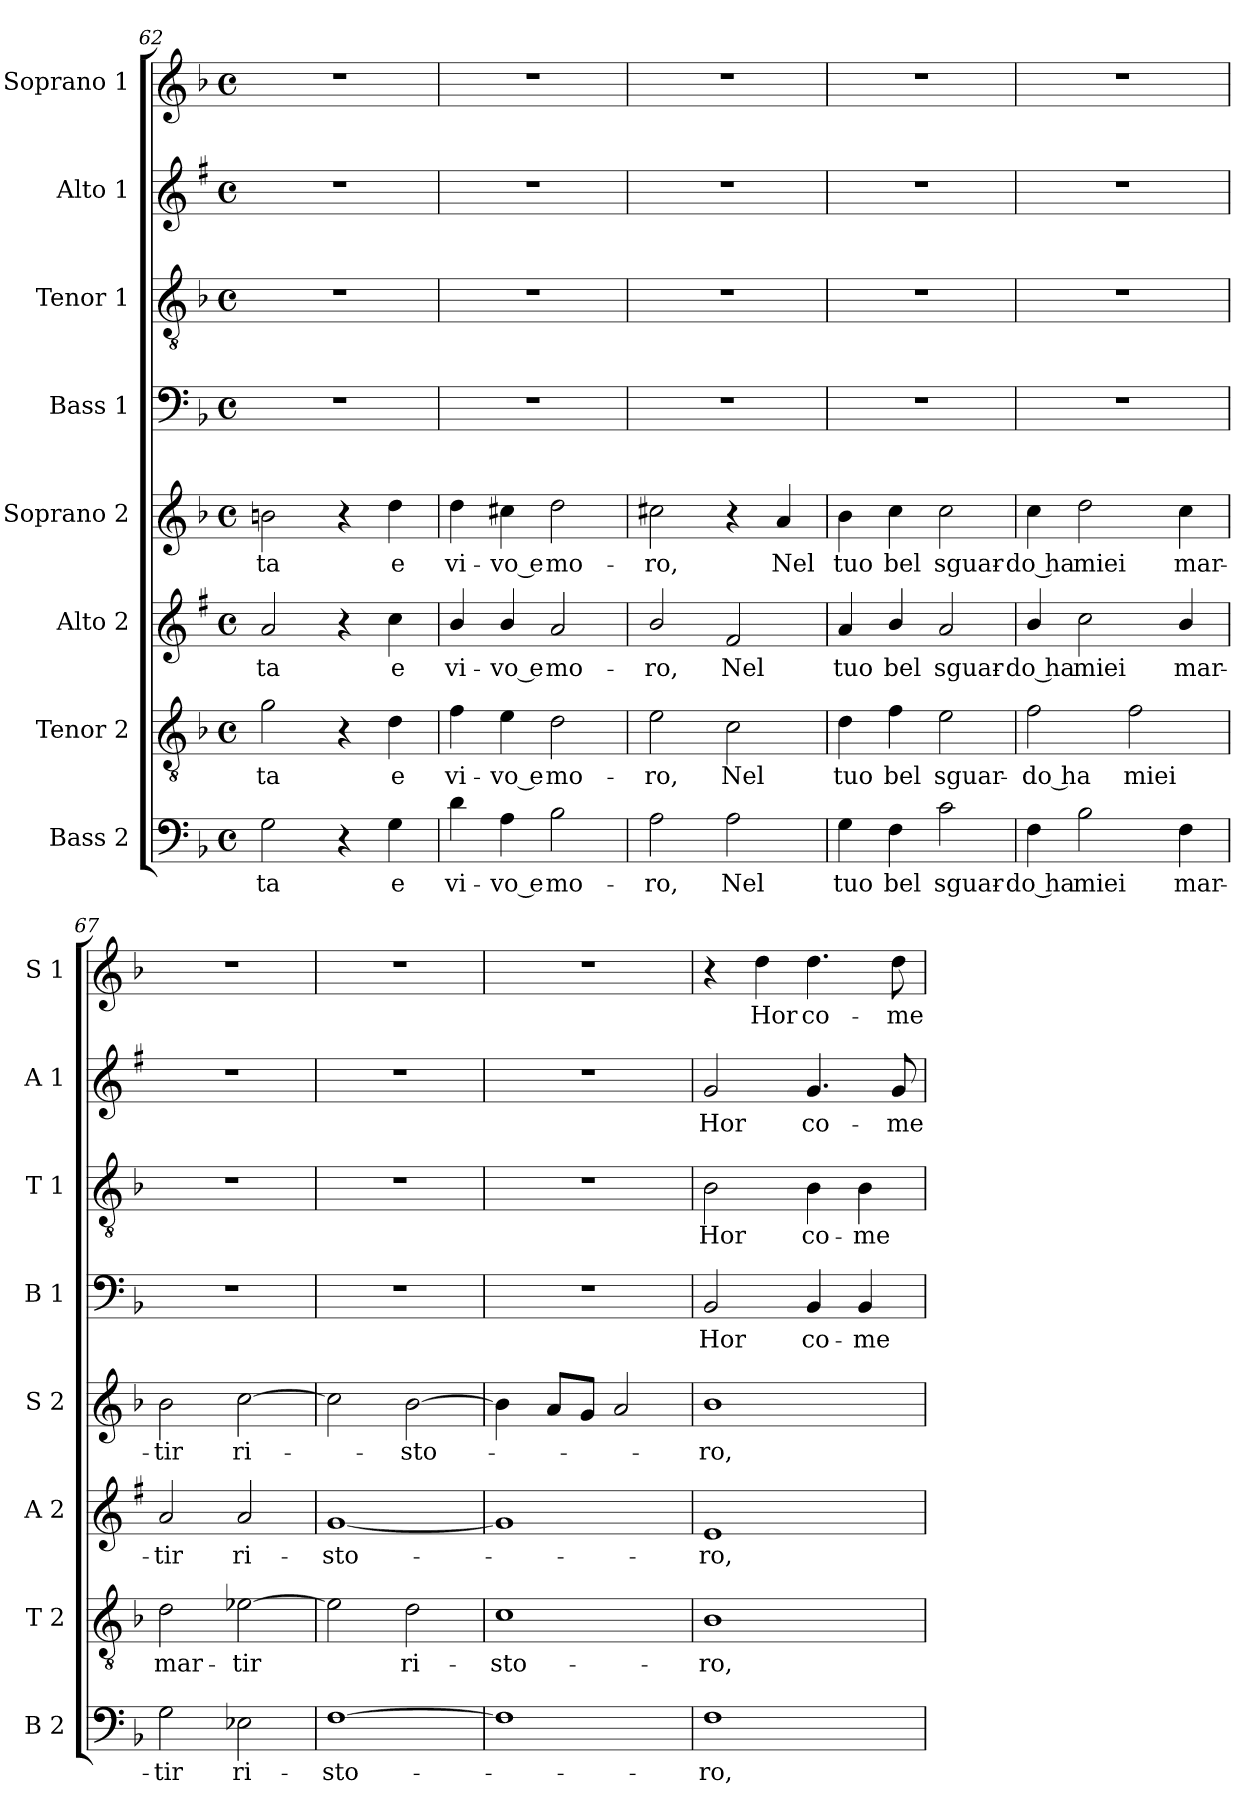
**kern	**text	**kern	**text	**kern	**text	**kern	**text	**kern	**text	**kern	**text	**kern	**text	**kern	**text
*part8	*part8	*part7	*part7	*part6	*part6	*part5	*part5	*part4	*part4	*part3	*part3	*part2	*part2	*part1	*part1
*staff8	*staff8	*staff7	*staff7	*staff6	*staff6	*staff5	*staff5	*staff4	*staff4	*staff3	*staff3	*staff2	*staff2	*staff1	*staff1
*I"Bass 2	*	*I"Tenor 2	*	*I"Alto 2	*	*I"Soprano 2	*	*I"Bass 1	*	*I"Tenor 1	*	*I"Alto 1	*	*I"Soprano 1	*
*I'B 2	*	*I'T 2	*	*I'A 2	*	*I'S 2	*	*I'B 1	*	*I'T 1	*	*I'A 1	*	*I'S 1	*
*clefF4	*	*clefGv2	*	*clefG2	*	*clefG2	*	*clefF4	*	*clefGv2	*	*clefG2	*	*clefG2	*
*	*	*	*	*ITrd1c2	*	*	*	*	*	*	*	*ITrd1c2	*	*	*
*k[b-]	*	*k[b-]	*	*k[b-]	*	*k[b-]	*	*k[b-]	*	*k[b-]	*	*k[b-]	*	*k[b-]	*
*F:	*	*F:	*	*F:	*	*F:	*	*F:	*	*F:	*	*F:	*	*F:	*
*M4/4	*	*M4/4	*	*M4/4	*	*M4/4	*	*M4/4	*	*M4/4	*	*M4/4	*	*M4/4	*
*met(c)	*	*met(c)	*	*met(c)	*	*met(c)	*	*met(c)	*	*met(c)	*	*met(c)	*	*met(c)	*
=62	=62	=62	=62	=62	=62	=62	=62	=62	=62	=62	=62	=62	=62	=62	=62
!	!LO:LY:b	!	!LO:LY:b	!	!LO:LY:b	!	!LO:LY:b	!	!	!	!	!	!	!	!
2G\	-ta	2g\	-ta	2g/	-ta	2bn\	-ta	1r	.	1r	.	1r	.	1r	.
4r	.	4r	.	4r	.	4r	.	.	.	.	.	.	.	.	.
!	!LO:LY:b	!	!LO:LY:b	!	!LO:LY:b	!	!LO:LY:b	!	!	!	!	!	!	!	!
4G\	e	4d\	e	4b-\	e	4dd\	e	.	.	.	.	.	.	.	.
=63	=63	=63	=63	=63	=63	=63	=63	=63	=63	=63	=63	=63	=63	=63	=63
!	!LO:LY:b	!	!LO:LY:b	!	!LO:LY:b	!	!LO:LY:b	!	!	!	!	!	!	!	!
4d\	vi-	4f\	vi-	4a/	vi-	4dd\	vi-	1r	.	1r	.	1r	.	1r	.
!	!LO:LY:b	!	!LO:LY:b	!	!LO:LY:b	!	!LO:LY:b	!	!	!	!	!	!	!	!
4A\	-vo e	4e\	-vo e	4a/	-vo e	4cc#X\	-vo e	.	.	.	.	.	.	.	.
!	!LO:LY:b	!	!LO:LY:b	!	!LO:LY:b	!	!LO:LY:b	!	!	!	!	!	!	!	!
2B-\	mo-	2d\	mo-	2g/	mo-	2dd\	mo-	.	.	.	.	.	.	.	.
=64	=64	=64	=64	=64	=64	=64	=64	=64	=64	=64	=64	=64	=64	=64	=64
!	!LO:LY:b	!	!LO:LY:b	!	!LO:LY:b	!	!LO:LY:b	!	!	!	!	!	!	!	!
2A\	-ro,	2e\	-ro,	2a/	-ro,	2cc#X\	-ro,	1r	.	1r	.	1r	.	1r	.
!	!LO:LY:b	!	!LO:LY:b	!	!LO:LY:b	!	!	!	!	!	!	!	!	!	!
2A\	Nel	2c\	Nel	2e/	Nel	4r	.	.	.	.	.	.	.	.	.
!	!	!	!	!	!	!	!LO:LY:b	!	!	!	!	!	!	!	!
.	.	.	.	.	.	4a/	Nel	.	.	.	.	.	.	.	.
!!LO:PB:g=z
=65	=65	=65	=65	=65	=65	=65	=65	=65	=65	=65	=65	=65	=65	=65	=65
!	!LO:LY:b	!	!LO:LY:b	!	!LO:LY:b	!	!LO:LY:b	!	!	!	!	!	!	!	!
4G\	tuo	4d\	tuo	4g/	tuo	4b-\	tuo	1r	.	1r	.	1r	.	1r	.
!	!LO:LY:b	!	!LO:LY:b	!	!LO:LY:b	!	!LO:LY:b	!	!	!	!	!	!	!	!
4F\	bel	4f\	bel	4a/	bel	4cc\	bel	.	.	.	.	.	.	.	.
!	!LO:LY:b	!	!LO:LY:b	!	!LO:LY:b	!	!LO:LY:b	!	!	!	!	!	!	!	!
2c\	sguar-	2e\	sguar-	2g/	sguar-	2cc\	sguar-	.	.	.	.	.	.	.	.
=66	=66	=66	=66	=66	=66	=66	=66	=66	=66	=66	=66	=66	=66	=66	=66
!	!LO:LY:b	!	!LO:LY:b	!	!LO:LY:b	!	!LO:LY:b	!	!	!	!	!	!	!	!
4F\	-do ha	2f\	-do ha	4a/	-do ha	4cc\	-do ha	1r	.	1r	.	1r	.	1r	.
!	!LO:LY:b	!	!	!	!LO:LY:b	!	!LO:LY:b	!	!	!	!	!	!	!	!
2B-\	miei	.	.	2b-\	miei	2dd\	miei	.	.	.	.	.	.	.	.
!	!	!	!LO:LY:b	!	!	!	!	!	!	!	!	!	!	!	!
.	.	2f\	miei	.	.	.	.	.	.	.	.	.	.	.	.
!	!LO:LY:b	!	!	!	!LO:LY:b	!	!LO:LY:b	!	!	!	!	!	!	!	!
4F\	mar-	.	.	4a/	mar-	4cc\	mar-	.	.	.	.	.	.	.	.
=67	=67	=67	=67	=67	=67	=67	=67	=67	=67	=67	=67	=67	=67	=67	=67
!	!LO:LY:b	!	!LO:LY:b	!	!LO:LY:b	!	!LO:LY:b	!	!	!	!	!	!	!	!
2G\	-tir	2d\	mar-	2g/	-tir	2b-\	-tir	1r	.	1r	.	1r	.	1r	.
!	!LO:LY:b	!	!LO:LY:b	!	!LO:LY:b	!	!LO:LY:b	!	!	!	!	!	!	!	!
2E-X\	ri-	[2e-X\	-tir	2g/	ri-	[2cc\	ri-	.	.	.	.	.	.	.	.
=68	=68	=68	=68	=68	=68	=68	=68	=68	=68	=68	=68	=68	=68	=68	=68
!	!LO:LY:b	!	!	!	!LO:LY:b	!	!	!	!	!	!	!	!	!	!
[1F	-sto-	2e-\]	.	[1f	-sto-	2cc\]	.	1r	.	1r	.	1r	.	1r	.
!	!	!	!LO:LY:b	!	!	!	!LO:LY:b	!	!	!	!	!	!	!	!
.	.	2d\	ri-	.	.	[2b-\	-sto-	.	.	.	.	.	.	.	.
=69	=69	=69	=69	=69	=69	=69	=69	=69	=69	=69	=69	=69	=69	=69	=69
!	!	!	!LO:LY:b	!	!	!	!	!	!	!	!	!	!	!	!
1F]	.	1c	-sto-	1f]	.	4b-\]	.	1r	.	1r	.	1r	.	1r	.
.	.	.	.	.	.	8a/L	.	.	.	.	.	.	.	.	.
.	.	.	.	.	.	8g/J	.	.	.	.	.	.	.	.	.
.	.	.	.	.	.	2a/	.	.	.	.	.	.	.	.	.
=70	=70	=70	=70	=70	=70	=70	=70	=70	=70	=70	=70	=70	=70	=70	=70
!	!LO:LY:b	!	!LO:LY:b	!	!LO:LY:b	!	!LO:LY:b	!	!LO:LY:b	!	!LO:LY:b	!	!LO:LY:b	!	!
1F	-ro,	1B-	-ro,	1d	-ro,	1b-	-ro,	2BB-/	Hor	2B-\	Hor	2f/	Hor	4r	.
!	!	!	!	!	!	!	!	!	!	!	!	!	!	!	!LO:LY:b
.	.	.	.	.	.	.	.	.	.	.	.	.	.	4dd\	Hor
!	!	!	!	!	!	!	!	!	!LO:LY:b	!	!LO:LY:b	!	!LO:LY:b	!	!LO:LY:b
.	.	.	.	.	.	.	.	4BB-/	co-	4B-\	co-	4.f/	co-	4.dd\	co-
!	!	!	!	!	!	!	!	!	!LO:LY:b	!	!LO:LY:b	!	!	!	!
.	.	.	.	.	.	.	.	4BB-/	-me	4B-\	-me	.	.	.	.
!	!	!	!	!	!	!	!	!	!	!	!	!	!LO:LY:b	!	!LO:LY:b
.	.	.	.	.	.	.	.	.	.	.	.	8f/	-me	8dd\	-me
=	=	=	=	=	=	=	=	=	=	=	=	=	=	=	=
*-	*-	*-	*-	*-	*-	*-	*-	*-	*-	*-	*-	*-	*-	*-	*-
